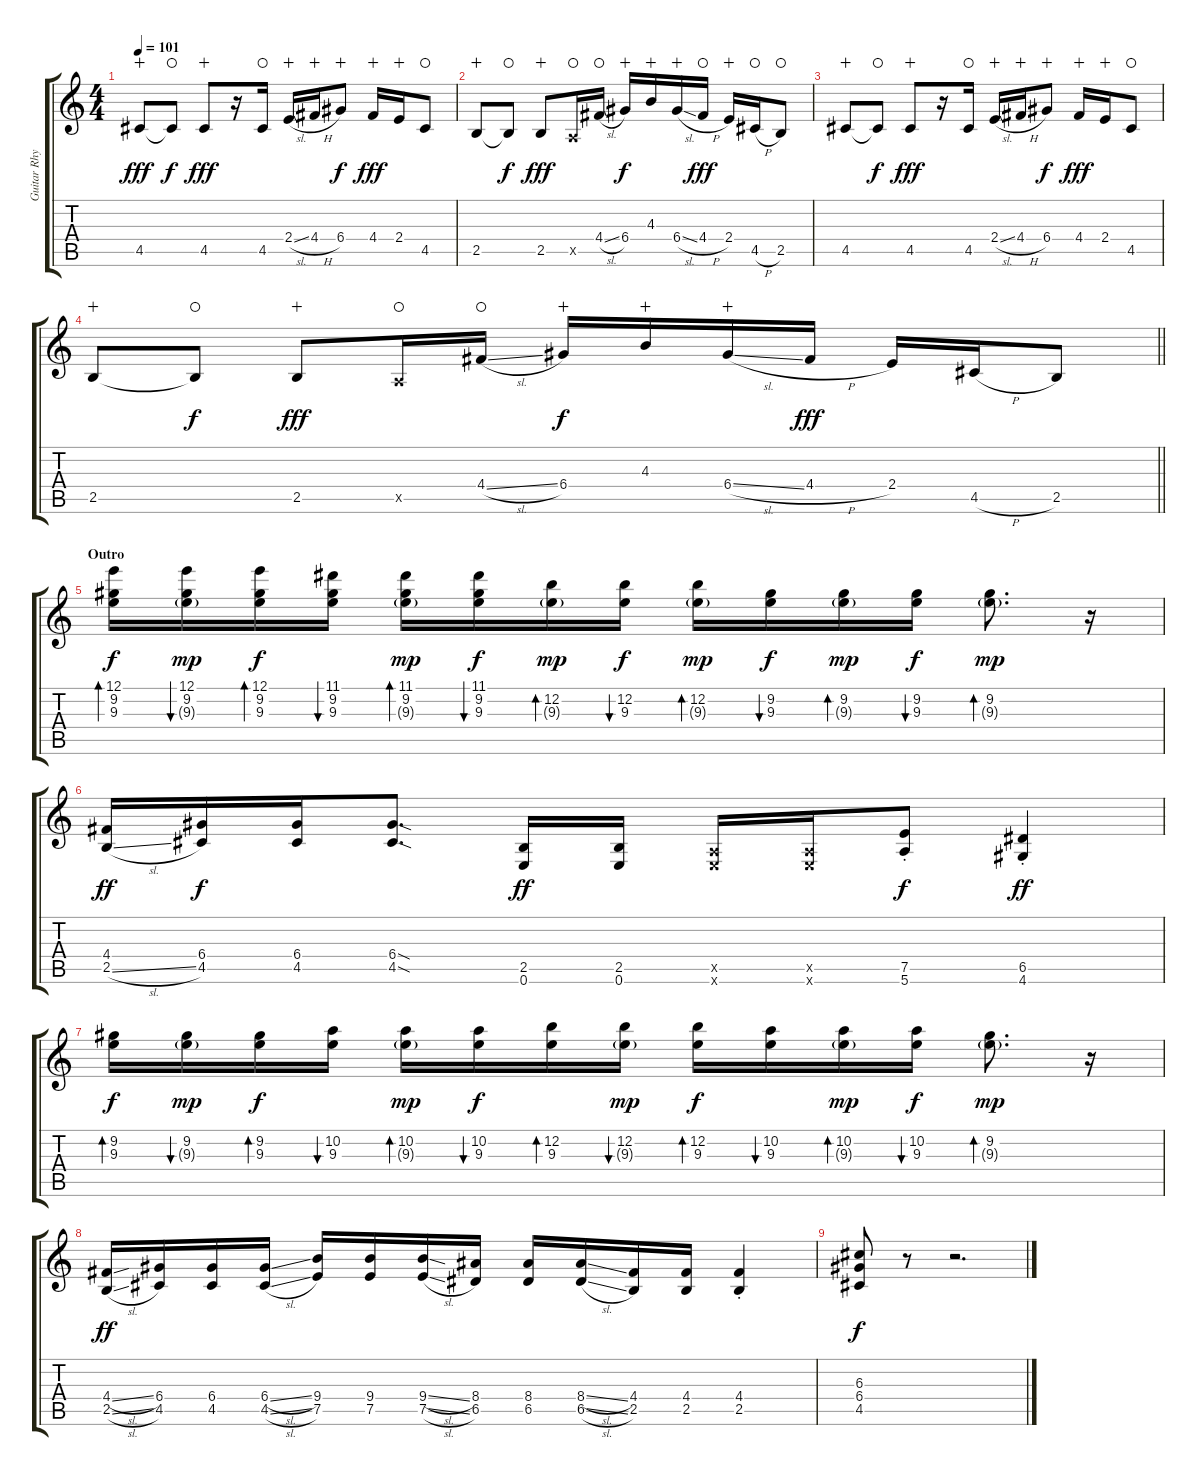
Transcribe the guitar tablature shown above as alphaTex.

\track ("Guitar Rhythm" "Guitar Rhy") {instrument electricguitarclean}
\staff {score tabs}
\tuning (E4 B3 G3 D3 A2 E2) {hide}
\ts (4 4)
\tempo 101
\clef g2
\ks c
4.5.8{dy fff wahc} 4.5{t}.8{dy f waho} 4.5.8{dy fff wahc} r.16 4.5.16{waho} 2.4{sl}.16{wahc} 4.4{h}.16{wahc} 6.4.8{dy f wahc} 4.4.16{dy fff wahc} 2.4.16{wahc} 4.5.8{waho} |
2.5.8{wahc} 2.5{t}.8{dy f waho} 2.5.8{dy fff wahc} 0.5{x}.16{waho} 4.4{sl}.16{waho} 6.4.16{dy f wahc} 4.3.16{wahc} 6.4{sl}.16{wahc} 4.4{h}.16{dy fff waho} 2.4.16{wahc} 4.5{h}.16{waho} 2.5.8{waho} |
4.5.8{wahc} 4.5{t}.8{dy f waho} 4.5.8{dy fff wahc} r.16 4.5.16{waho} 2.4{sl}.16{wahc} 4.4{h}.16{wahc} 6.4.8{dy f wahc} 4.4.16{dy fff wahc} 2.4.16{wahc} 4.5.8{waho} |
\barLineRight lightlight
2.5.8{wahc} 2.5{t}.8{dy f waho} 2.5.8{dy fff wahc} 0.5{x}.16{waho} 4.4{sl}.16{waho} 6.4.16{dy f wahc} 4.3.16{wahc} 6.4{sl}.16{wahc} 4.4{h}.16{dy fff} 2.4.16 4.5{h}.16 2.5.8 |
\section ("" "Outro")
(12.1 9.2 9.3).16{bd 120 dy f instrument electricguitarclean} (12.1 9.2 9.3{g}).16{bu 120 dy mp} (12.1 9.2 9.3).16{bd 120 dy f} (11.1 9.2 9.3).16{bu 120} (11.1 9.2 9.3{g}).16{bd 120 dy mp} (11.1 9.2 9.3).16{bu 120 dy f} (12.2 9.3{g}).16{bd 120 dy mp} (12.2 9.3).16{bu 120 dy f} (12.2 9.3{g}).16{bd 120 dy mp} (9.2 9.3).16{bu 120 dy f} (9.2 9.3{g}).16{bd 120 dy mp} (9.2 9.3).16{bu 120 dy f} (9.2 9.3{g}).8{d bd 120 dy mp} r.16 |
(4.4 2.5{sl}).16{dy ff instrument distortionguitar} (6.4 4.5).16{dy f} (6.4 4.5).16 (6.4{sod} 4.5{sod}).8{d} (2.5 0.6).16{dy ff} (2.5 0.6).16 (0.5{x} 0.6{x}).16 (0.5{x} 0.6{x}).16 (7.5{st} 5.6{st}).8{dy f} (6.5{st} 4.6{st}).4{dy ff} |
(9.2 9.3).16{bd 120 dy f instrument electricguitarclean} (9.2 9.3{g}).16{bu 120 dy mp} (9.2 9.3).16{bd 120 dy f} (10.2 9.3).16{bu 120} (10.2 9.3{g}).16{bd 120 dy mp} (10.2 9.3).16{bu 120 dy f} (12.2 9.3).16{bd 120} (12.2 9.3{g}).16{bu 120 dy mp} (12.2 9.3).16{bd 120 dy f} (10.2 9.3).16{bu 120} (10.2 9.3{g}).16{bd 120 dy mp} (10.2 9.3).16{bu 120 dy f} (9.2 9.3{g}).8{d bd 120 dy mp} r.16 |
(4.4{sl} 2.5{sl}).16{dy ff instrument distortionguitar} (6.4 4.5).16 (6.4 4.5).16 (6.4{sl} 4.5{sl}).16 (9.4 7.5).16 (9.4 7.5).16 (9.4{sl} 7.5{sl}).16 (8.4 6.5).16 (8.4 6.5).16 (8.4{sl} 6.5{sl}).16 (4.4 2.5).16 (4.4 2.5).16 (4.4{st} 2.5{st}).4 |
(6.3 6.4 4.5).8{dy f} r.8 r.2{d}
